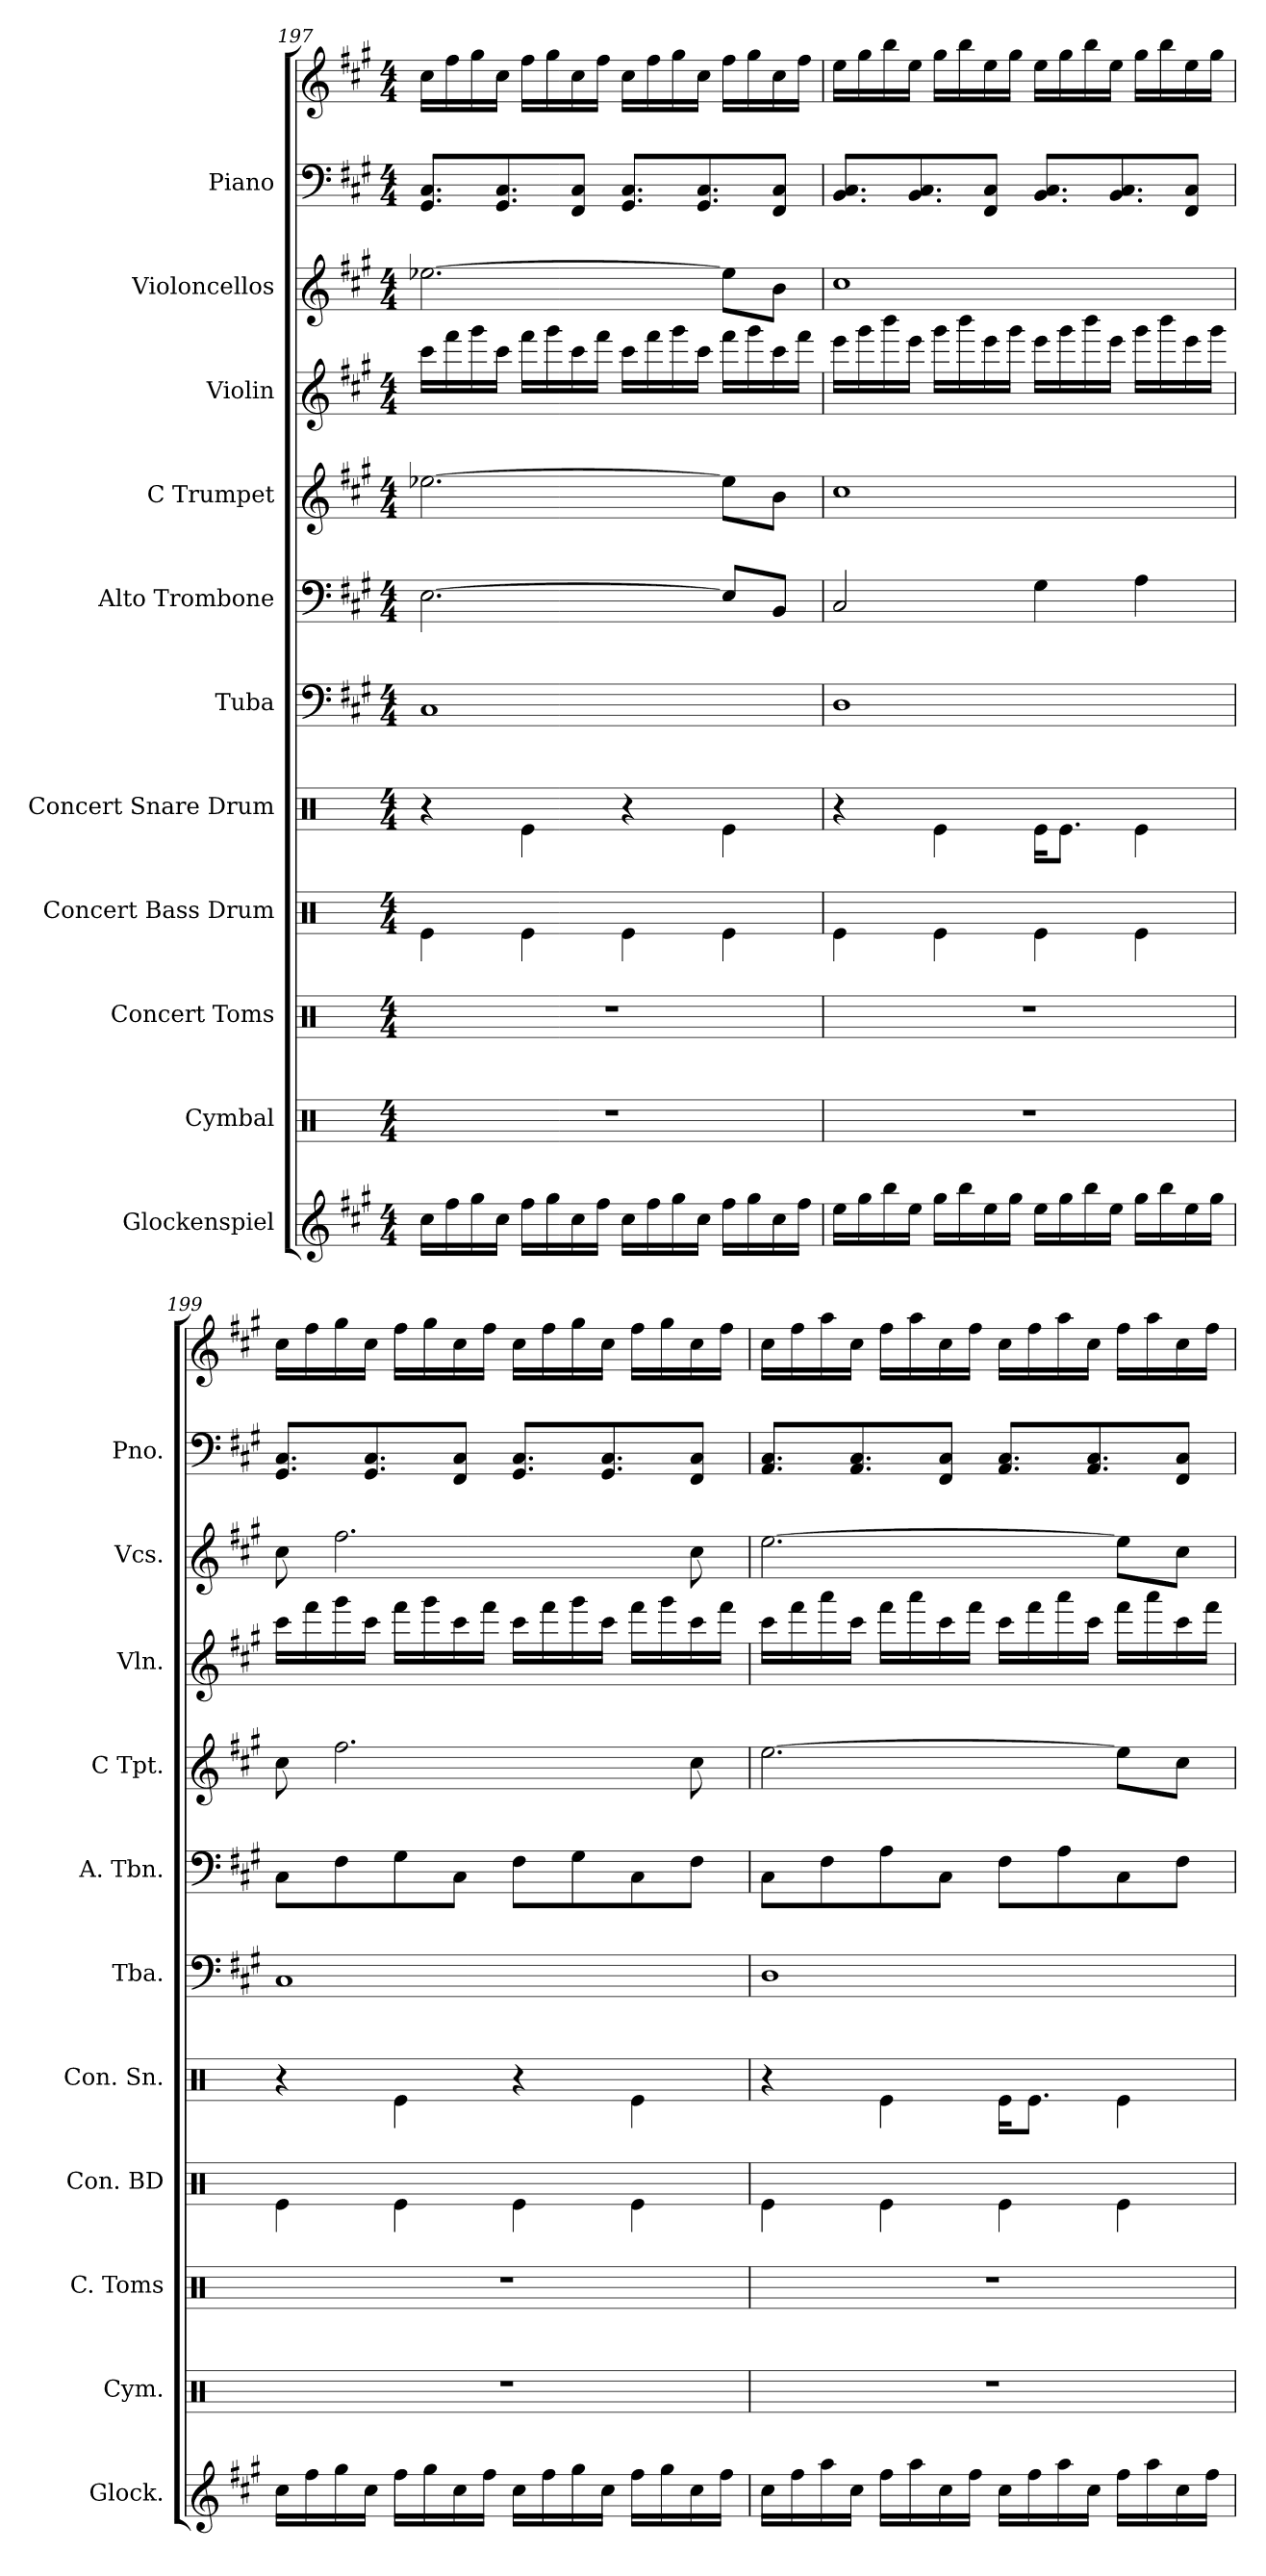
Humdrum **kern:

**kern	**kern	**kern	**kern	**kern	**kern	**kern	**kern	**kern	**kern	**kern	**kern
*part11	*part10	*part9	*part8	*part7	*part6	*part5	*part4	*part3	*part2	*part1	*part1
*staff12	*staff11	*staff10	*staff9	*staff8	*staff7	*staff6	*staff5	*staff4	*staff3	*staff2	*staff1
*I"Glockenspiel	*I"Cymbal	*I"Concert Toms	*I"Concert Bass Drum	*I"Concert Snare Drum	*I"Tuba	*I"Alto Trombone	*I"C Trumpet	*I"Violin	*I"Violoncellos	*I"Piano	*
*I'Glock.	*I'Cym.	*I'C. Toms	*I'Con. BD	*I'Con. Sn.	*I'Tba.	*I'A. Tbn.	*I'C Tpt.	*I'Vln.	*I'Vcs.	*I'Pno.	*
!!LO:PB:g=z
*clefG2	*clefX	*clefX	*clefX	*clefX	*clefF4	*clefF4	*clefG2	*clefG2	*clefG2	*clefF4	*clefG2
*ITrd-14c-24	*	*	*	*	*	*	*	*	*	*	*
*k[f#c#g#]	*k[]	*k[]	*k[]	*k[]	*k[f#c#g#]	*k[f#c#g#]	*k[f#c#g#]	*k[f#c#g#]	*k[f#c#g#]	*k[f#c#g#]	*k[f#c#g#]
*M4/4	*M4/4	*M4/4	*M4/4	*M4/4	*M4/4	*M4/4	*M4/4	*M4/4	*M4/4	*M4/4	*M4/4
=197	=197	=197	=197	=197	=197	=197	=197	=197	=197	=197	=197
16cccc#\LL	1r	1r	4Re\	4r	1C#	[2.E\	[2.ee-X\	16ccc#\LL	[2.ee-X\	8.GG#/ 8.C#/L	16cc#\LL
16ffff#\	.	.	.	.	.	.	.	16fff#\	.	.	16ff#\
16gggg#\	.	.	.	.	.	.	.	16ggg#\	.	.	16gg#\
16cccc#\JJ	.	.	.	.	.	.	.	16ccc#\JJ	.	8.GG#/ 8.C#/	16cc#\JJ
16ffff#\LL	.	.	4Re\	4Re\	.	.	.	16fff#\LL	.	.	16ff#\LL
16gggg#\	.	.	.	.	.	.	.	16ggg#\	.	.	16gg#\
16cccc#\	.	.	.	.	.	.	.	16ccc#\	.	8FF#/ 8C#/J	16cc#\
16ffff#\JJ	.	.	.	.	.	.	.	16fff#\JJ	.	.	16ff#\JJ
16cccc#\LL	.	.	4Re\	4r	.	.	.	16ccc#\LL	.	8.GG#/ 8.C#/L	16cc#\LL
16ffff#\	.	.	.	.	.	.	.	16fff#\	.	.	16ff#\
16gggg#\	.	.	.	.	.	.	.	16ggg#\	.	.	16gg#\
16cccc#\JJ	.	.	.	.	.	.	.	16ccc#\JJ	.	8.GG#/ 8.C#/	16cc#\JJ
16ffff#\LL	.	.	4Re\	4Re\	.	8E/L]	8ee-\L]	16fff#\LL	8ee-\L]	.	16ff#\LL
16gggg#\	.	.	.	.	.	.	.	16ggg#\	.	.	16gg#\
16cccc#\	.	.	.	.	.	8BB/J	8b\J	16ccc#\	8b\J	8FF#/ 8C#/J	16cc#\
16ffff#\JJ	.	.	.	.	.	.	.	16fff#\JJ	.	.	16ff#\JJ
=198	=198	=198	=198	=198	=198	=198	=198	=198	=198	=198	=198
16eeee\LL	1r	1r	4Re\	4r	1D	2C#/	1cc#	16eee\LL	1cc#	8.BB/ 8.C#/L	16ee\LL
16gggg#\	.	.	.	.	.	.	.	16ggg#\	.	.	16gg#\
16bbbb\	.	.	.	.	.	.	.	16bbb\	.	.	16bb\
16eeee\JJ	.	.	.	.	.	.	.	16eee\JJ	.	8.BB/ 8.C#/	16ee\JJ
16gggg#\LL	.	.	4Re\	4Re\	.	.	.	16ggg#\LL	.	.	16gg#\LL
16bbbb\	.	.	.	.	.	.	.	16bbb\	.	.	16bb\
16eeee\	.	.	.	.	.	.	.	16eee\	.	8FF#/ 8C#/J	16ee\
16gggg#\JJ	.	.	.	.	.	.	.	16ggg#\JJ	.	.	16gg#\JJ
16eeee\LL	.	.	4Re\	16Re\KL	.	4G#\	.	16eee\LL	.	8.BB/ 8.C#/L	16ee\LL
16gggg#\	.	.	.	8.Re\J	.	.	.	16ggg#\	.	.	16gg#\
16bbbb\	.	.	.	.	.	.	.	16bbb\	.	.	16bb\
16eeee\JJ	.	.	.	.	.	.	.	16eee\JJ	.	8.BB/ 8.C#/	16ee\JJ
16gggg#\LL	.	.	4Re\	4Re\	.	4A\	.	16ggg#\LL	.	.	16gg#\LL
16bbbb\	.	.	.	.	.	.	.	16bbb\	.	.	16bb\
16eeee\	.	.	.	.	.	.	.	16eee\	.	8FF#/ 8C#/J	16ee\
16gggg#\JJ	.	.	.	.	.	.	.	16ggg#\JJ	.	.	16gg#\JJ
!!LO:PB:g=z
=199	=199	=199	=199	=199	=199	=199	=199	=199	=199	=199	=199
16cccc#\LL	1r	1r	4Re\	4r	1C#	8C#\L	8cc#\	16ccc#\LL	8cc#\	8.GG#/ 8.C#/L	16cc#\LL
16ffff#\	.	.	.	.	.	.	.	16fff#\	.	.	16ff#\
16gggg#\	.	.	.	.	.	8F#\	2.ff#\	16ggg#\	2.ff#\	.	16gg#\
16cccc#\JJ	.	.	.	.	.	.	.	16ccc#\JJ	.	8.GG#/ 8.C#/	16cc#\JJ
16ffff#\LL	.	.	4Re\	4Re\	.	8G#\	.	16fff#\LL	.	.	16ff#\LL
16gggg#\	.	.	.	.	.	.	.	16ggg#\	.	.	16gg#\
16cccc#\	.	.	.	.	.	8C#\J	.	16ccc#\	.	8FF#/ 8C#/J	16cc#\
16ffff#\JJ	.	.	.	.	.	.	.	16fff#\JJ	.	.	16ff#\JJ
16cccc#\LL	.	.	4Re\	4r	.	8F#\L	.	16ccc#\LL	.	8.GG#/ 8.C#/L	16cc#\LL
16ffff#\	.	.	.	.	.	.	.	16fff#\	.	.	16ff#\
16gggg#\	.	.	.	.	.	8G#\	.	16ggg#\	.	.	16gg#\
16cccc#\JJ	.	.	.	.	.	.	.	16ccc#\JJ	.	8.GG#/ 8.C#/	16cc#\JJ
16ffff#\LL	.	.	4Re\	4Re\	.	8C#\	.	16fff#\LL	.	.	16ff#\LL
16gggg#\	.	.	.	.	.	.	.	16ggg#\	.	.	16gg#\
16cccc#\	.	.	.	.	.	8F#\J	8cc#\	16ccc#\	8cc#\	8FF#/ 8C#/J	16cc#\
16ffff#\JJ	.	.	.	.	.	.	.	16fff#\JJ	.	.	16ff#\JJ
=200	=200	=200	=200	=200	=200	=200	=200	=200	=200	=200	=200
16cccc#\LL	1r	1r	4Re\	4r	1D	8C#\L	[2.ee\	16ccc#\LL	[2.ee\	8.AA/ 8.C#/L	16cc#\LL
16ffff#\	.	.	.	.	.	.	.	16fff#\	.	.	16ff#\
16aaaa\	.	.	.	.	.	8F#\	.	16aaa\	.	.	16aa\
16cccc#\JJ	.	.	.	.	.	.	.	16ccc#\JJ	.	8.AA/ 8.C#/	16cc#\JJ
16ffff#\LL	.	.	4Re\	4Re\	.	8A\	.	16fff#\LL	.	.	16ff#\LL
16aaaa\	.	.	.	.	.	.	.	16aaa\	.	.	16aa\
16cccc#\	.	.	.	.	.	8C#\J	.	16ccc#\	.	8FF#/ 8C#/J	16cc#\
16ffff#\JJ	.	.	.	.	.	.	.	16fff#\JJ	.	.	16ff#\JJ
16cccc#\LL	.	.	4Re\	16Re\KL	.	8F#\L	.	16ccc#\LL	.	8.AA/ 8.C#/L	16cc#\LL
16ffff#\	.	.	.	8.Re\J	.	.	.	16fff#\	.	.	16ff#\
16aaaa\	.	.	.	.	.	8A\	.	16aaa\	.	.	16aa\
16cccc#\JJ	.	.	.	.	.	.	.	16ccc#\JJ	.	8.AA/ 8.C#/	16cc#\JJ
16ffff#\LL	.	.	4Re\	4Re\	.	8C#\	8ee\L]	16fff#\LL	8ee\L]	.	16ff#\LL
16aaaa\	.	.	.	.	.	.	.	16aaa\	.	.	16aa\
16cccc#\	.	.	.	.	.	8F#\J	8cc#\J	16ccc#\	8cc#\J	8FF#/ 8C#/J	16cc#\
16ffff#\JJ	.	.	.	.	.	.	.	16fff#\JJ	.	.	16ff#\JJ
=	=	=	=	=	=	=	=	=	=	=	=
*-	*-	*-	*-	*-	*-	*-	*-	*-	*-	*-	*-
